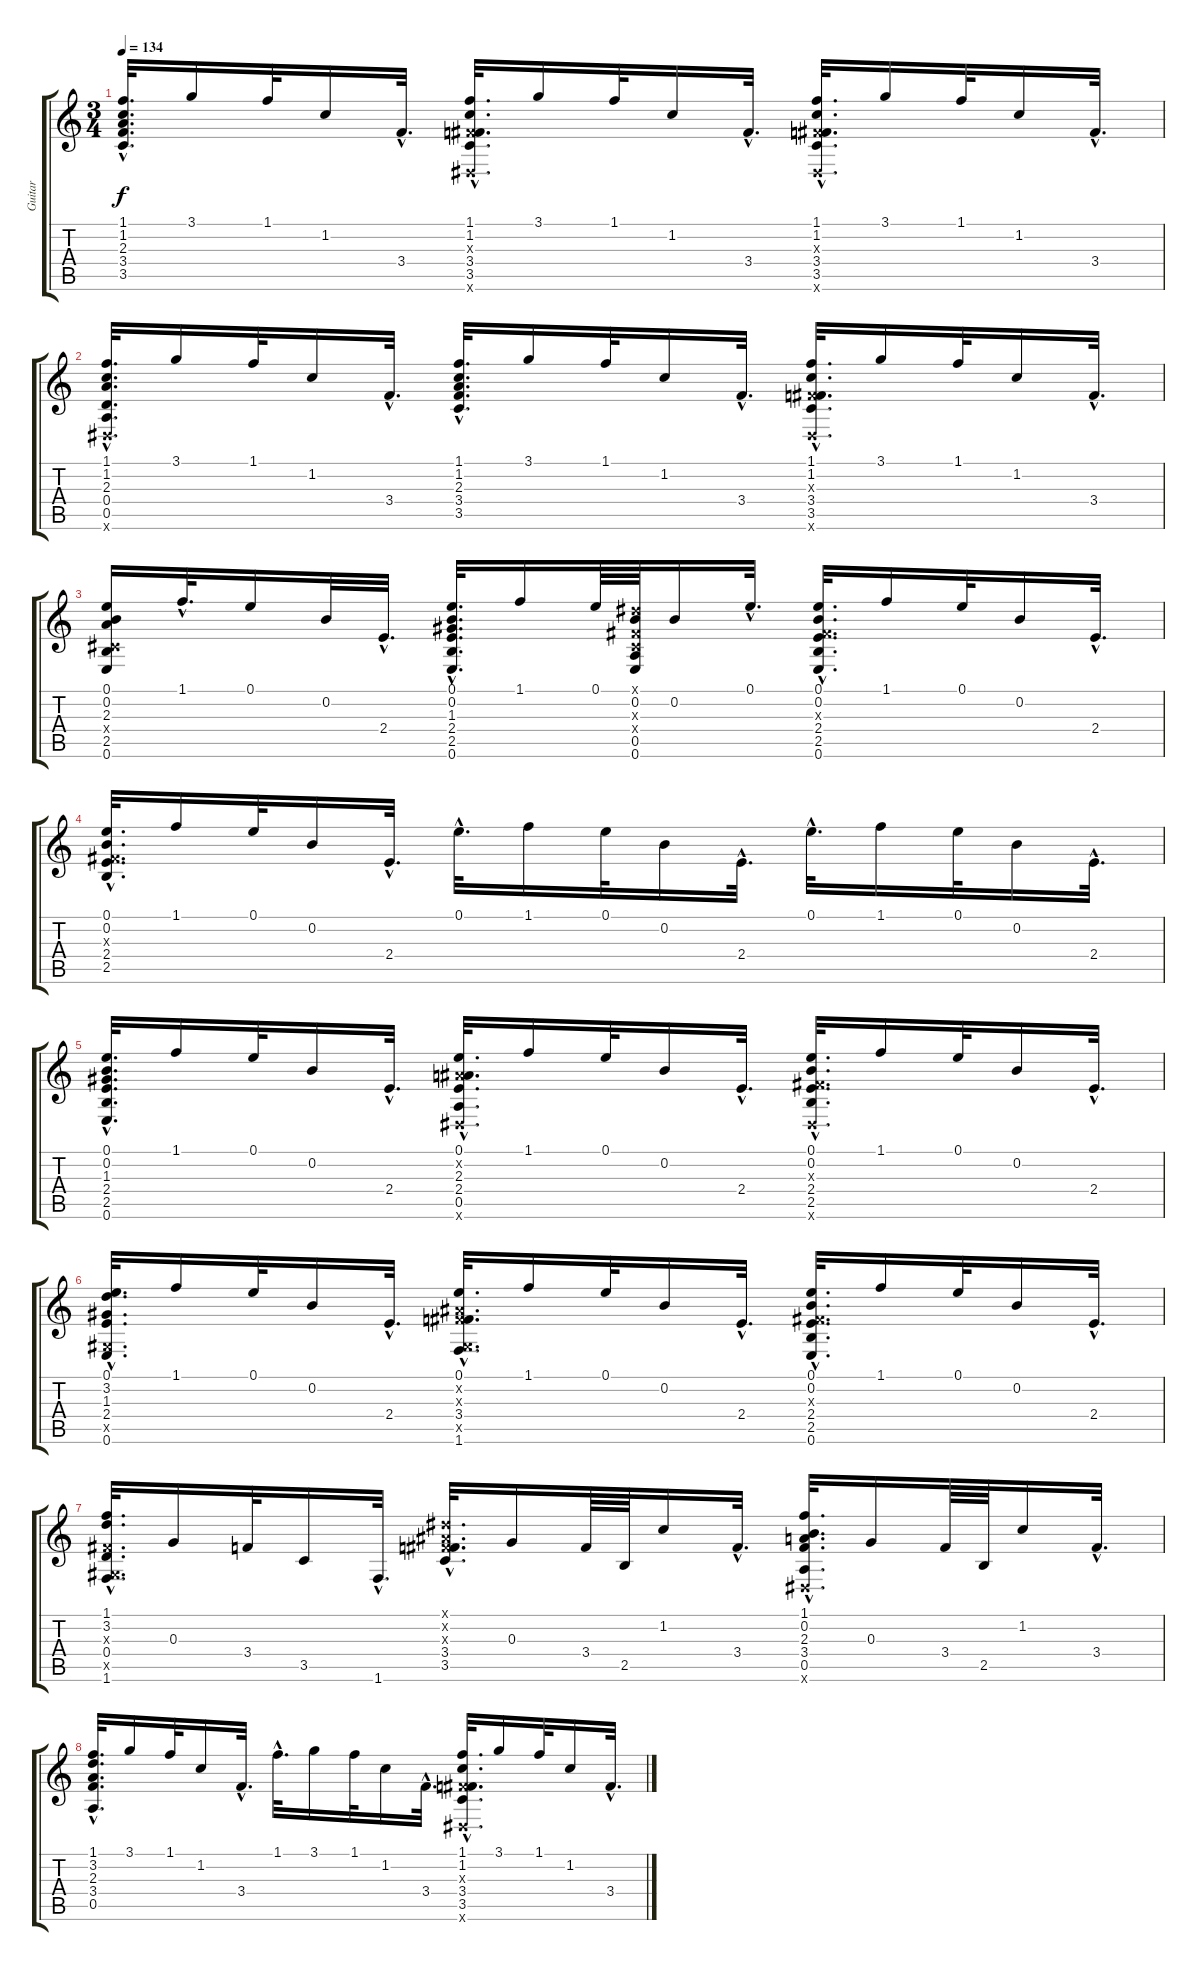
\track ("Guitar" "Guitar") {instrument acousticguitarsteel}
\staff {score tabs}
\tuning (E4 B3 G3 D3 A2 E2) {hide}
\ts (3 4)
\tempo 134
\clef g2
\ks c
(1.1{hac} 1.2{hac} 2.3{hac} 3.4{hac} 3.5{hac}).32{d dy f} 3.1.16 1.1.32 1.2.16 3.4{hac}.32{d} (1.1{hac} 1.2{hac} -1.3{hac x} 3.4{hac} 3.5{hac} -1.6{hac x}).32{d} 3.1.16 1.1.32 1.2.16 3.4{hac}.32{d} (1.1{hac} 1.2{hac} -1.3{hac x} 3.4{hac} 3.5{hac} -1.6{hac x}).32{d} 3.1.16 1.1.32 1.2.16 3.4{hac}.32{d} |
(1.1{hac} 1.2{hac} 2.3{hac} 0.4{hac} 0.5{hac} -1.6{hac x}).32{d} 3.1.16 1.1.32 1.2.16 3.4{hac}.32{d} (1.1{hac} 1.2{hac} 2.3{hac} 3.4{hac} 3.5{hac}).32{d} 3.1.16 1.1.32 1.2.16 3.4{hac}.32{d} (1.1{hac} 1.2{hac} -1.3{hac x} 3.4{hac} 3.5{hac} -1.6{hac x}).32{d} 3.1.16 1.1.32 1.2.16 3.4{hac}.32{d} |
(0.1 0.2 2.3 -1.4{x} 2.5 0.6).16 1.1{hac}.32{d} 0.1.16 0.2.32 2.4{hac}.32{d} (0.1{hac} 0.2{hac} 1.3{hac} 2.4{hac} 2.5{hac} 0.6{hac}).32{d} 1.1.16 0.1.64 (-1.1{x} 0.2 -1.3{x} -1.4{x} 0.5 0.6).64 0.2.16 0.1{hac}.32{d} (0.1{hac} 0.2{hac} -1.3{hac x} 2.4{hac} 2.5{hac} 0.6{hac}).32{d} 1.1.16 0.1.32 0.2.16 2.4{hac}.32{d} |
(0.1{hac} 0.2{hac} -1.3{hac x} 2.4{hac} 2.5{hac}).32{d} 1.1.16 0.1.32 0.2.16 2.4{hac}.32{d} 0.1{hac}.32{d} 1.1.16 0.1.32 0.2.16 2.4{hac}.32{d} 0.1{hac}.32{d} 1.1.16 0.1.32 0.2.16 2.4{hac}.32{d} |
(0.1{hac} 0.2{hac} 1.3{hac} 2.4{hac} 2.5{hac} 0.6{hac}).32{d} 1.1.16 0.1.32 0.2.16 2.4{hac}.32{d} (0.1{hac} -1.2{hac x} 2.3{hac} 2.4{hac} 0.5{hac} -1.6{hac x}).32{d} 1.1.16 0.1.32 0.2.16 2.4{hac}.32{d} (0.1{hac} 0.2{hac} -1.3{hac x} 2.4{hac} 2.5{hac} -1.6{hac x}).32{d} 1.1.16 0.1.32 0.2.16 2.4{hac}.32{d} |
(0.1{hac} 3.2{hac} 1.3{hac} 2.4{hac} -1.5{hac x} 0.6{hac}).32{d} 1.1.16 0.1.32 0.2.16 2.4{hac}.32{d} (0.1{hac} -1.2{hac x} -1.3{hac x} 3.4{hac} -1.5{hac x} 1.6{hac}).32{d} 1.1.16 0.1.32 0.2.16 2.4{hac}.32{d} (0.1{hac} 0.2{hac} -1.3{hac x} 2.4{hac} 2.5{hac} 0.6{hac}).32{d} 1.1.16 0.1.32 0.2.16 2.4{hac}.32{d} |
(1.1{hac} 3.2{hac} -1.3{hac x} 0.4{hac} -1.5{hac x} 1.6{hac}).32{d} 0.3.16 3.4.32 3.5.16 1.6{hac}.32{d} (-1.1{hac x} -1.2{hac x} -1.3{hac x} 3.4{hac} 3.5{hac}).32{d} 0.3.16 3.4.64 2.5.64 1.2.16 3.4{hac}.32{d} (1.1{hac} 0.2{hac} 2.3{hac} 3.4{hac} 0.5{hac} -1.6{hac x}).32{d} 0.3.16 3.4.64 2.5.64 1.2.16 3.4{hac}.32{d} |
(1.1{hac} 3.2{hac} 2.3{hac} 3.4{hac} 0.5{hac}).32{d} 3.1.16 1.1.32 1.2.16 3.4{hac}.32{d} 1.1{hac}.32{d} 3.1.16 1.1.32 1.2.16 3.4{hac}.32{d} (1.1{hac} 1.2{hac} -1.3{hac x} 3.4{hac} 3.5{hac} -1.6{hac x}).32{d} 3.1.16 1.1.32 1.2.16 3.4{hac}.32{d}
